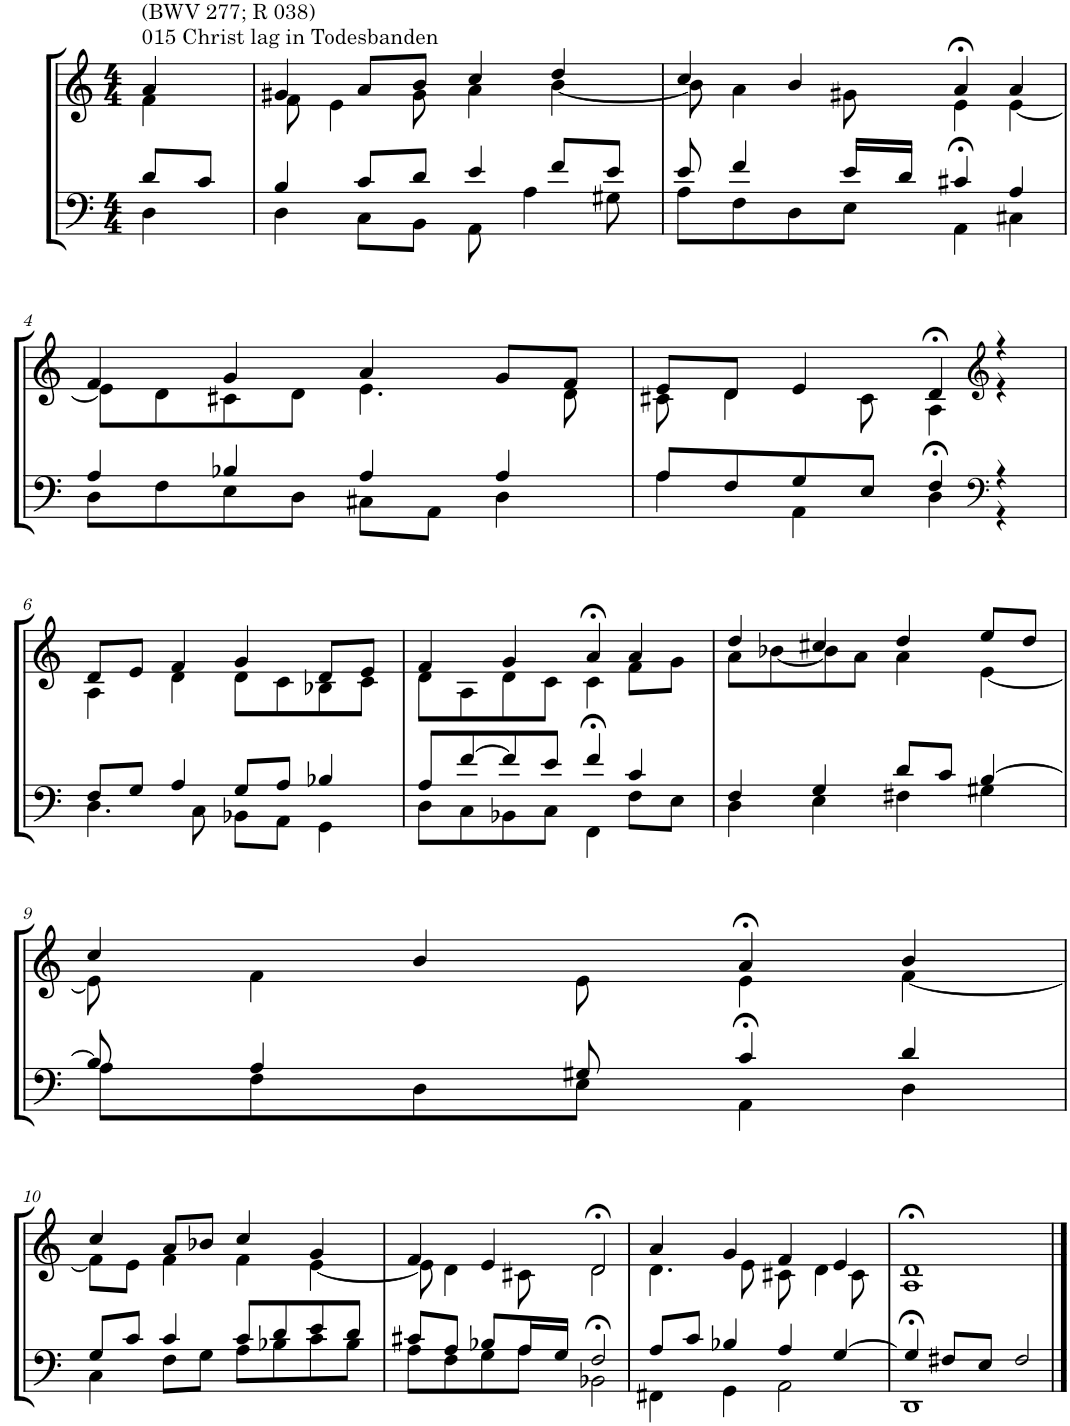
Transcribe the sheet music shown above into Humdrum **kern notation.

**kern	**kern
*part2	*part1
*staff2	*staff1
*I"Tenor/Baß	*I"Sopran/Alt
*clefF4	*clefG2
*k[]	*k[]
*M4/4	*M4/4
=1	=1
*^	*^
!	!	!LO:TX:a:t=015 Christ lag in Todesbanden	!
!	!	!LO:TX:a:t=(BWV 277; R 038)	!
8d/L	4D\	4a/	4f\
8c/J	.	.	.
=2	=2	=2	=2
4B/	4D\	4g#X/	8f\
.	.	.	4e\
8c/L	8C\L	8a/L	.
8d/J	8BB\J	8b/J	8g#\
4e/	8AA\	4cc/	4a\
.	4A\	.	.
8f/L	.	4dd/	[4b\
8e/J	8G#X\	.	.
=3	=3	=3	=3
8e/	8A\L	4cc/	8b\]
4f/	8F\	.	4a\
.	8D\	4b/	.
16e/LL	8E\J	.	8g#X\
16d/JJ	.	.	.
4c#X/	4AA>\	4a>/	4e\
4A/	4C#X\	4a/	[4e\
!!LO:LB:g=z	!!
=4	=4	=4	=4
4A/	8D\L	4f/	8e\L]
.	8F\	.	8d\
4B-X/	8E\	4g/	8c#X\
.	8D\J	.	8d\J
4A/	8C#X\L	4a/	4.e\
.	8AA\J	.	.
4A/	4D\	8g/L	.
.	.	8f/J	8d\
=5	=5	=5	=5
8A/L	4A\	8e/L	8c#X\
8F/	.	8d/J	4d\
8G/	4AA\	4e/	.
8E/J	.	.	8c#\
4F/	4D>\	4d>/	4A\
*clefF4	*	*clefG2	*
4r	4r	4r	4r
!!LO:LB:g=z	!!
=6	=6	=6	=6
8F/L	4.D\	8d/L	4A\
8G/J	.	8e/J	.
4A/	.	4f/	4d\
.	8C\	.	.
8G/L	8BB-X\L	4g/	8d\L
8A/J	8AA\J	.	8c\
4B-X/	4GG\	8d/L	8B-X\
.	.	8e/J	8c\J
=7	=7	=7	=7
8A/L	8D\L	4f/	8d\L
[8f/	8C\	.	8A\
8f/]	8BB-X\	4g/	8d\
8e/J	8C\J	.	8c\J
4f/	4FF>\	4a>/	4c\
4c/	8F\L	4a/	8f\L
.	8E\J	.	8g\J
=8	=8	=8	=8
4F/	4D\	4dd/	8a\L
.	.	.	[8b-X\
4G/	4E\	4cc#X/	8b-\]
.	.	.	8a\J
8d/L	4F#X\	4dd/	4a\
8c/J	.	.	.
[4B/	4G#X\	8ee/L	[4e\
.	.	8dd/J	.
!!LO:LB:g=z	!!
=9	=9	=9	=9
8B/]	8A\L	4cc/	8e\]
4A/	8F\	.	4f\
.	8D\	4b/	.
8G#X/	8E\J	.	8e\
4c/	4AA>\	4a>/	4e\
4d/	4D\	4b/	[4f\
!!LO:LB:g=z	!!
=10	=10	=10	=10
8G/L	4C\	4cc/	8f\L]
8c/J	.	.	8e\J
4c/	8F\L	8a/L	4f\
.	8G\J	8b-X/J	.
8c/L	8A\L	4cc/	4f\
8d/	8B-X\	.	.
8e/	8c\	4g/	[4e\
8d/J	8B-\J	.	.
=11	=11	=11	=11
8c#X/L	8A\L	4f/	8e\]
8A/J	8F\	.	4d\
8B-X/L	8G\	4e/	.
16A/L	8A\J	.	8c#X\
16G/JJ	.	.	.
2F/	2BB-X>\	2d>/	2d\
=12	=12	=12	=12
8A/L	4FF#X\	4a/	4.d\
8c/J	.	.	.
4B-X/	4GG\	4g/	.
.	.	.	8e\
4A/	2AA\	4f/	8c#X\
.	.	.	4d\
[4G/	.	4e/	.
.	.	.	8c#\
=13	=13	=13	=13
4G/]	1DD>	1d>	1A
8F#X/L	.	.	.
8E/J	.	.	.
2F#/	.	.	.
*v	*v	*	*
*	*v	*v
==	==
*-	*-
